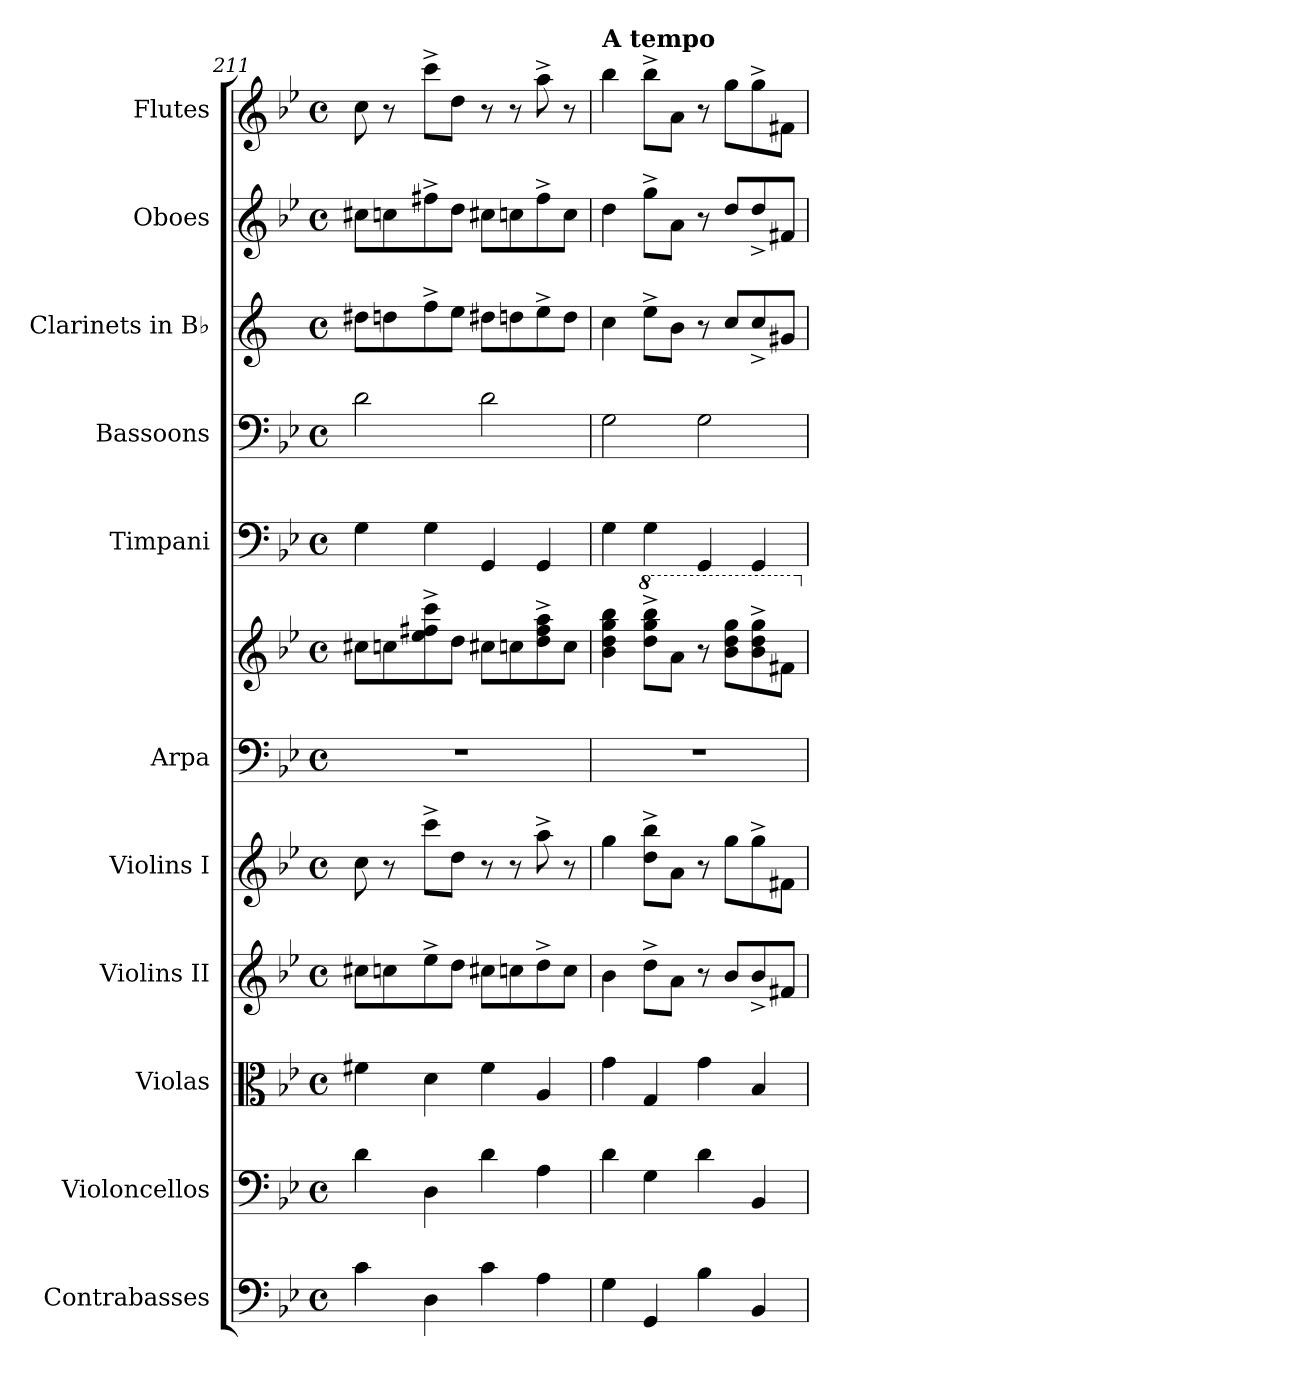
**kern	**kern	**kern	**kern	**kern	**kern	**kern	**kern	**kern	**kern	**kern	**kern
*part11	*part10	*part9	*part8	*part7	*part6	*part6	*part5	*part4	*part3	*part2	*part1
*staff12	*staff11	*staff10	*staff9	*staff8	*staff7	*staff6	*staff5	*staff4	*staff3	*staff2	*staff1
*I"Contrabasses	*I"Violoncellos	*I"Violas	*I"Violins II	*I"Violins I	*I"Arpa	*	*I"Timpani	*I"Bassoons	*I"Clarinets in B♭	*I"Oboes	*I"Flutes
*I'Cb.	*I'Vc.	*I'Vla.	*I'Vln. II	*I'Vln. I	*I'Arp.	*	*I'Timp.	*I'Bsn.	*	*I'Ob.	*I'Fl.
*clefF4	*clefF4	*clefC3	*clefG2	*clefG2	*clefF4	*clefG2	*clefF4	*clefF4	*clefG2	*clefG2	*clefG2
*ITrd7c12	*	*	*	*	*	*	*	*	*ITrd1c2	*	*
*k[b-e-]	*k[b-e-]	*k[b-e-]	*k[b-e-]	*k[b-e-]	*k[b-e-]	*k[b-e-]	*k[b-e-]	*k[b-e-]	*k[b-e-]	*k[b-e-]	*k[b-e-]
*M4/4	*M4/4	*M4/4	*M4/4	*M4/4	*M4/4	*M4/4	*M4/4	*M4/4	*M4/4	*M4/4	*M4/4
*met(c)	*met(c)	*met(c)	*met(c)	*met(c)	*met(c)	*met(c)	*met(c)	*met(c)	*met(c)	*met(c)	*met(c)
*MM220	*MM220	*MM220	*MM220	*MM220	*MM220	*MM220	*MM220	*MM220	*MM220	*MM220	*MM220
=211	=211	=211	=211	=211	=211	=211	=211	=211	=211	=211	=211
4C\	4d\	4f#X\	8cc#X\L	8cc\	1r	8cc#X\L	4G\	2d\	8cc#X\L	8cc#X\L	8cc\
.	.	.	8ccn\	8r	.	8ccn\	.	.	8ccn\	8ccn\	8r
4DD\	4D\	4d\	8ee-^\	8ccc^\L	.	8ee-\^ 8ff#X\^ 8ccc\^	4G\	.	8ee-^\	8ff#X^\	8ccc^\L
.	.	.	8dd\J	8dd\J	.	8dd\J	.	.	8dd\J	8dd\J	8dd\J
4C\	4d\	4f#\	8cc#X\L	8r	.	8cc#X\L	4GG/	2d\	8cc#X\L	8cc#X\L	8r
.	.	.	8ccn\	8r	.	8ccn\	.	.	8ccn\	8ccn\	8r
4AA\	4A\	4A/	8dd^\	8aa^\	.	8dd\^ 8ff#\^ 8aa\^	4GG/	.	8dd^\	8ff#^\	8aa^\
.	.	.	8cc\J	8r	.	8cc\J	.	.	8cc\J	8cc\J	8r
=212	=212	=212	=212	=212	=212	=212	=212	=212	=212	=212	=212
*	*	*	*	*	*	*	*	*	*	*	*MM200
!	!	!	!	!	!	!	!	!	!	!	!LO:TX:a:B:t=A tempo
4GG\	4d\	4g\	4b-\	4gg\	1r	4b-\ 4dd\ 4gg\ 4bb-\	4G\	2G\	4b-\	4dd\	4bb-\
*	*	*	*	*	*	*8va	*	*	*	*	*
4GGG/	4G\	4G/	8dd^\L	8dd\^ 8bb-\^L	.	8ddd\^ 8ggg\^ 8bbb-\^L	4G\	.	8dd^\L	8gg^\L	8bb-^\L
.	.	.	8a\J	8a\J	.	8aa\J	.	.	8a\J	8a\J	8a\J
4BB-\	4d\	4g\	8r	8r	.	8r	4GG/	2G\	8r	8r	8r
.	.	.	8b-/L	8gg\L	.	8bb-\ 8ddd\ 8ggg\L	.	.	8b-/L	8dd/L	8gg\L
4BBB-/	4BB-/	4B-/	8b-^/	8gg^\	.	8bb-\^ 8ddd\^ 8ggg\^	4GG/	.	8b-^/	8dd^/	8gg^\
.	.	.	8f#X/J	8f#X\J	.	8ff#X\J	.	.	8f#X/J	8f#X/J	8f#X\J
*	*	*	*	*	*	*X8va	*	*	*	*	*
=	=	=	=	=	=	=	=	=	=	=	=
*-	*-	*-	*-	*-	*-	*-	*-	*-	*-	*-	*-
